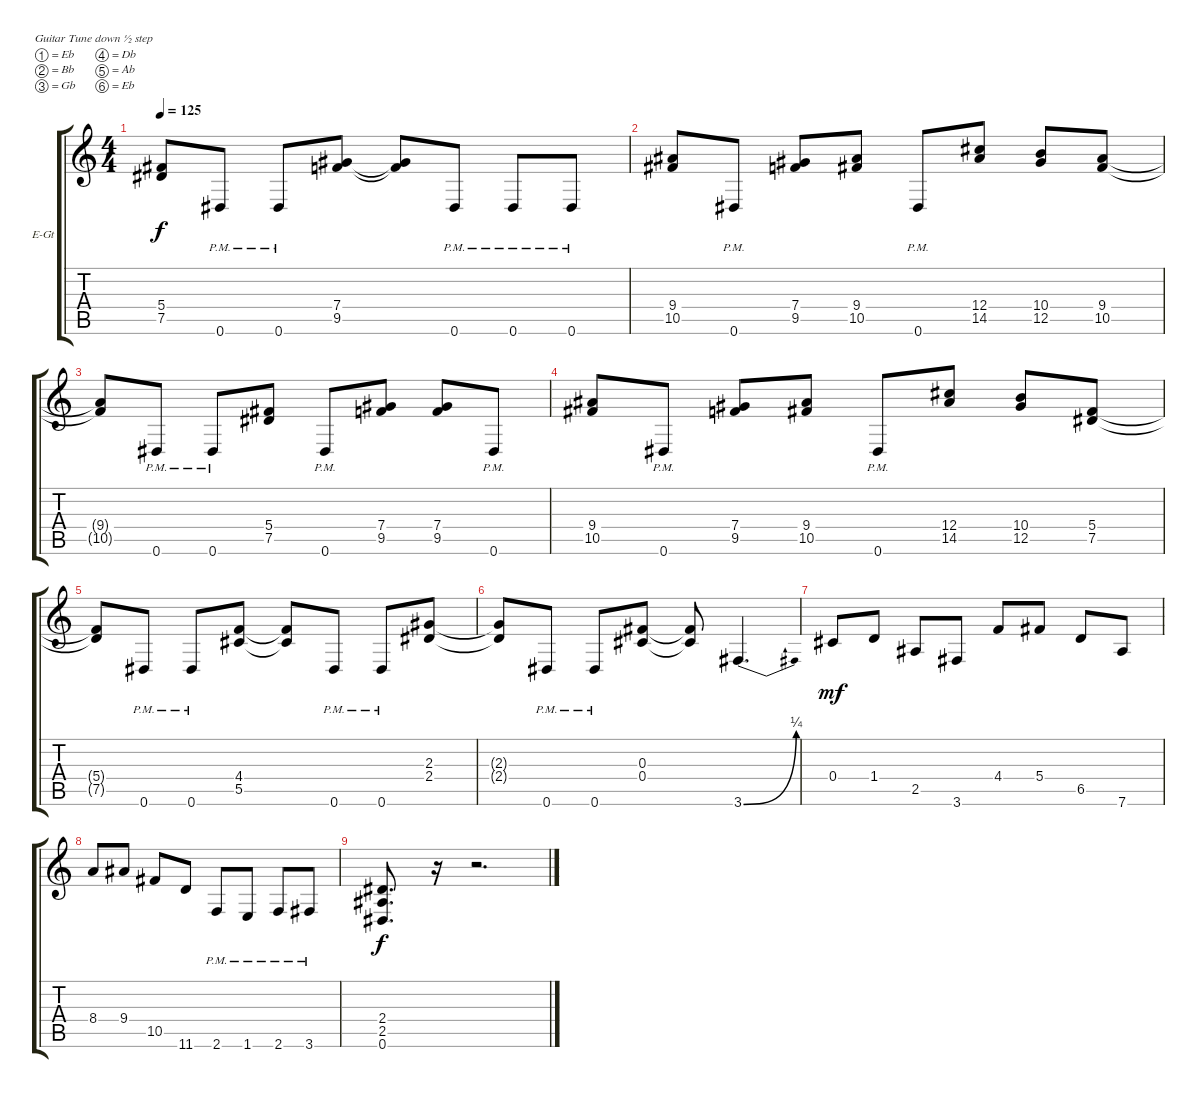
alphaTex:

\bracketExtendMode groupsimilarinstruments
\firstSystemTrackNameOrientation horizontal
\otherSystemsTrackNameOrientation horizontal
\track ("Marty Friedman" "E-Gt") {instrument distortionguitar}
\staff {score tabs}
\tuning (Eb4 Bb3 Gb3 Db3 Ab2 Eb2)
\ts (4 4)
\tempo 125
\clef g2
\ks c
(5.4{t} 7.5{t}).8{dy f} 0.6{pm}.8 0.6{pm}.8 (7.4 9.5).8 (7.4{t} 9.5{t}).8 0.6{pm}.8 0.6{pm}.8 0.6{pm}.8 |
(9.4 10.5).8 0.6{pm}.8 (7.4 9.5).8 (9.4 10.5).8 0.6{pm}.8 (12.4 14.5).8 (10.4 12.5).8 (9.4 10.5).8 |
(9.4{t} 10.5{t}).8 0.6{pm}.8 0.6{pm}.8 (5.4 7.5).8 0.6{pm}.8 (7.4 9.5).8 (7.4 9.5).8 0.6{pm}.8 |
(9.4 10.5).8 0.6{pm}.8 (7.4 9.5).8 (9.4 10.5).8 0.6{pm}.8 (12.4 14.5).8 (10.4 12.5).8 (5.4 7.5).8 |
(5.4{t} 7.5{t}).8 0.6{pm}.8 0.6{pm}.8 (5.5 4.4).8 (4.4{t} 5.5{t}).8 0.6{pm}.8 0.6{pm}.8 (2.3 2.4).8 |
(2.3{t} 2.4{t}).8 0.6{pm}.8 0.6{pm}.8 (0.3 0.4).8 (0.3{t} 0.4{t}).8 3.6{be (bend 0 0 60 1)}.4{d} |
0.4.8{dy mf} 1.4.8 2.5.8 3.6.8 4.4.8 5.4.8 6.5.8 7.6.8 |
8.4.8 9.4.8 10.5.8 11.6.8 2.6{pm}.8 1.6{pm}.8 2.6{pm}.8 3.6{pm}.8 |
(2.4 2.5 0.6).8{d dy f} r.16 r.2{d}
